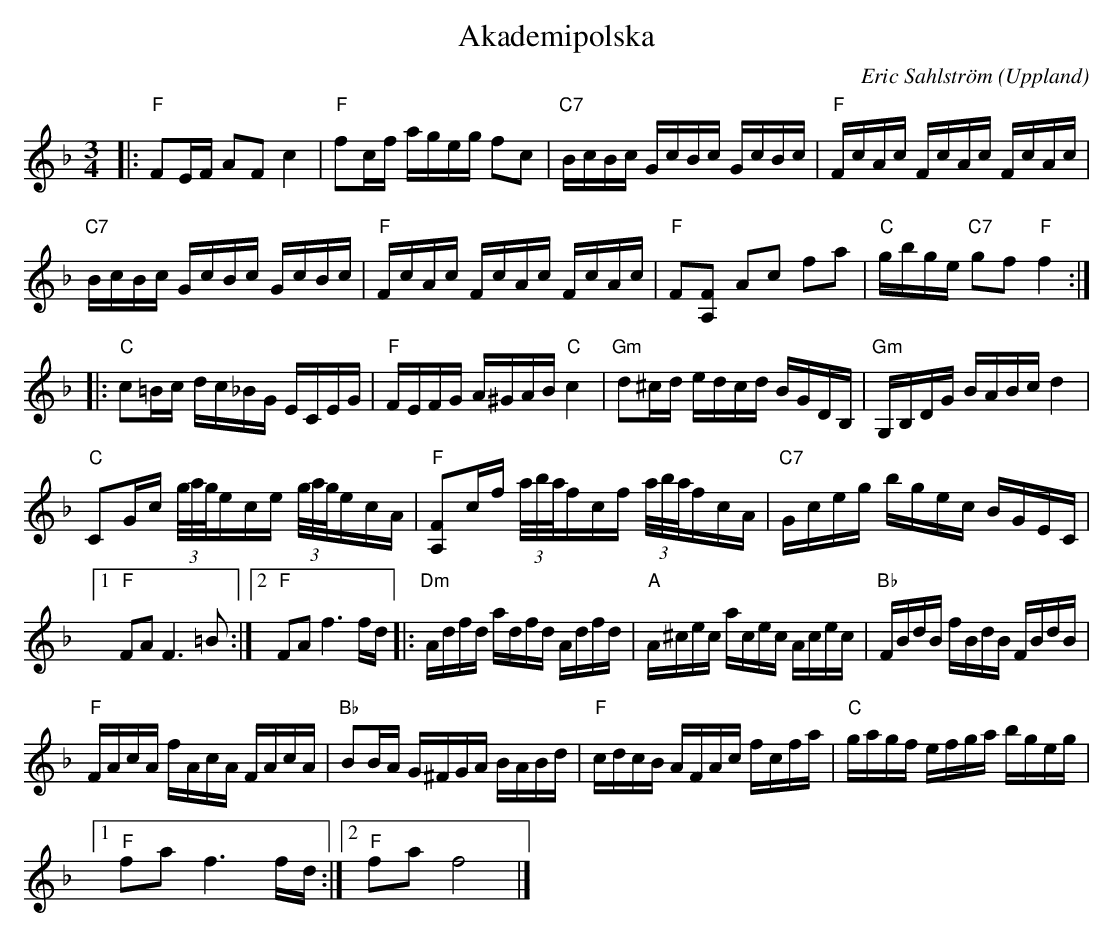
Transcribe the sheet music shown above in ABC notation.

X:1
T:Akademipolska
C:Eric Sahlström
O:Uppland
M:3/4
L:1/16
K:F
|: "F" F2EF A2F2 c4 |"F" f2cf ageg f2c2 |"C7" BcBc GcBc GcBc |"F" FcAc FcAc FcAc | %4
"C7" BcBc GcBc GcBc |"F" FcAc FcAc FcAc |"F" F2[A,F]2 A2c2 f2a2 |"C" gbge"C7" g2f2"F" f4 :: %8
"C" c2=Bc dc_BG ECEG |"F" FEFG A^GAB"C" c4 |"Gm" d2^cd edcd BGDB, |"Gm" G,B,DG BABc d4 | %12
"C" C2Gc (3g/a/g/ece (3g/a/g/ecA |"F" [A,F]2cf (3a/b/a/fcf (3a/b/a/fcA |"C7" Gceg bgec BGEC |1 %15
"F" F2A2 F6 =B2 :|2"F" F2A2 f6 fd |:"Dm" Adfd adfd Adfd |"A" A^cec acec Acec |"Bb" FBdB fBdB FBdB | %20
"F" FAcA fAcA FAcA |"Bb" B2BA G^FGA BABd |"F" cdcB AFAc fcfa |"C" gagf efga bgeg |1 %24
"F" f2a2 f6 fd :|2"F" f2a2 f8 |] %26:|
